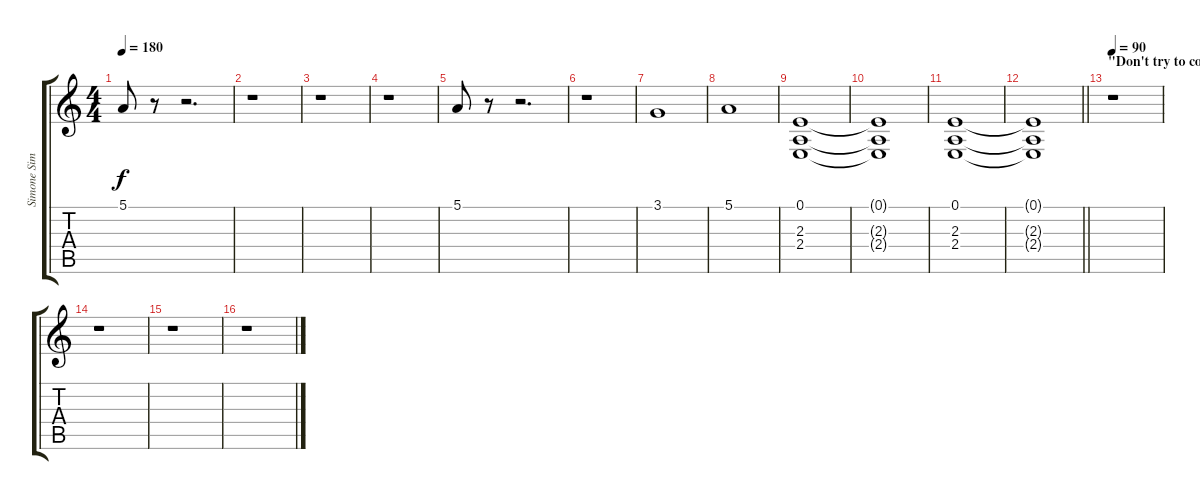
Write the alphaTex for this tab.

\track ("Simone Simons" "Simone Sim") {instrument choiraahs}
\staff {score tabs}
\tuning (E4 B3 G3 D3 A2 E2) {hide}
\ts (4 4)
\tempo 180
\clef g2
\ks c
5.1.8{dy f} r.8 r.2{d} |
r.1 |
r.1 |
r.1 |
5.1.8 r.8 r.2{d} |
r.1 |
3.1.1 |
5.1.1 |
(0.1 2.3 2.4).1{volume 7} |
(0.1{t} 2.3{t} 2.4{t}).1 |
(0.1 2.3 2.4).1 |
\barLineRight lightlight
(0.1{t} 2.3{t} 2.4{t}).1 |
\section ("" "\"Don't try to convince...\"")
\tempo 90
r.1 |
r.1 |
r.1 |
r.1
